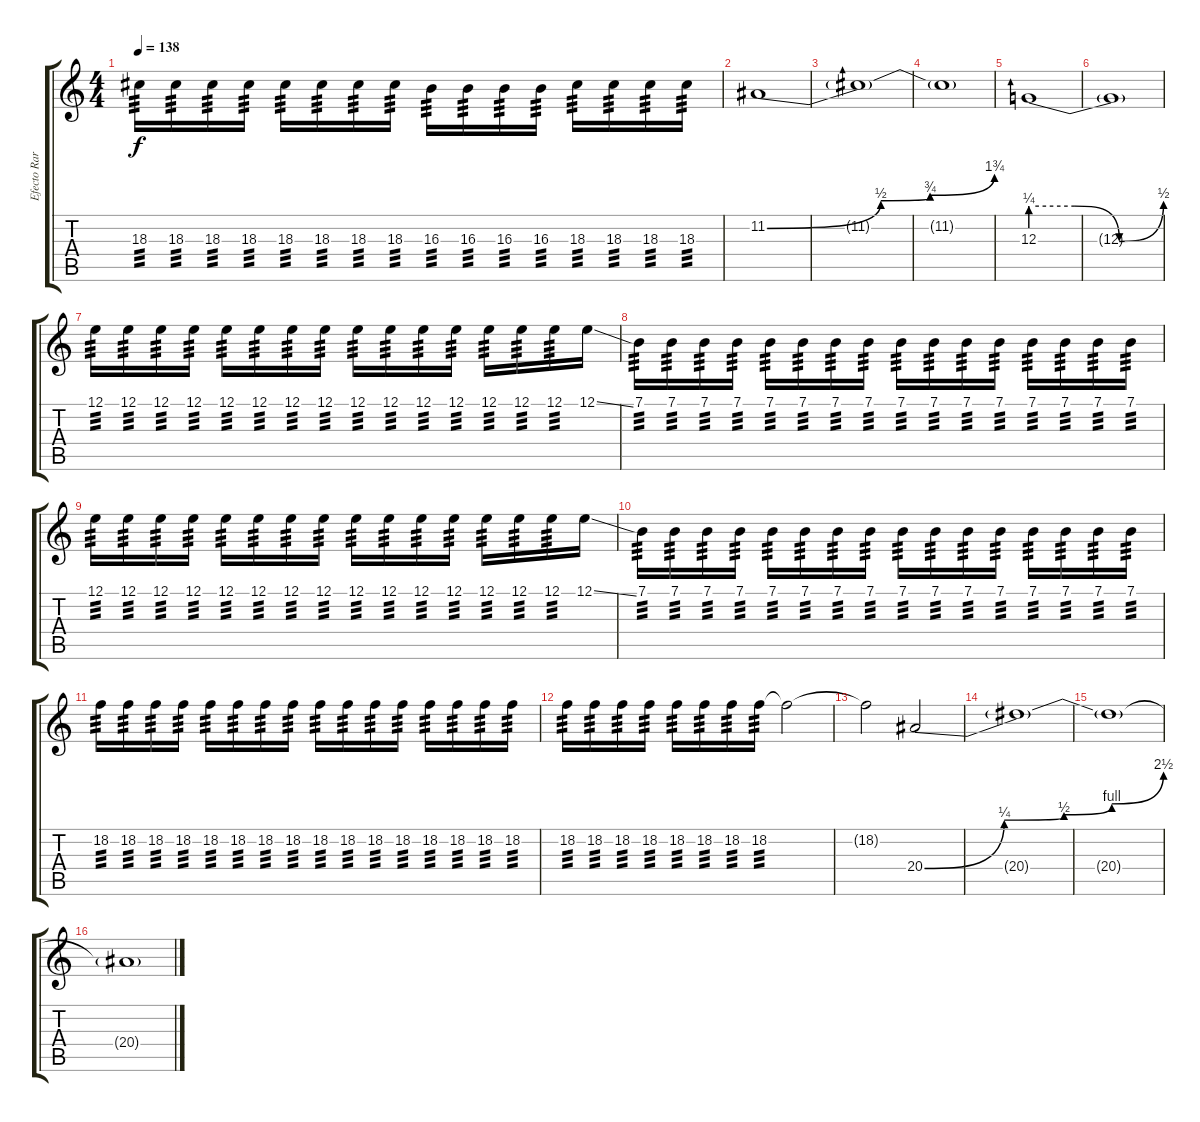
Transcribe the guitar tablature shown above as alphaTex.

\track ("Efecto Raro" "Efecto Rar") {instrument tremolostrings}
\staff {score tabs}
\tuning (E4 B3 G3 D3 A2 E2) {hide}
\ts (4 4)
\tempo 138
\clef g2
\ks c
18.3.16{tp 3 dy f} 18.3.16{tp 3} 18.3.16{tp 3} 18.3.16{tp 3} 18.3.16{tp 3} 18.3.16{tp 3} 18.3.16{tp 3} 18.3.16{tp 3} 16.3.16{tp 3} 16.3.16{tp 3} 16.3.16{tp 3} 16.3.16{tp 3} 18.3.16{tp 3} 18.3.16{tp 3} 18.3.16{tp 3} 18.3.16{tp 3} |
11.2{be (custom 0 0 30 2 43 3 60 7)}.1 |
11.2{t}.1 |
11.2{t}.1{volume 8} |
12.3{be (custom 0 1 20 1 40 0 60 2)}.1 |
12.3{t}.1{volume 10} |
12.1.16{tp 3} 12.1.16{tp 3} 12.1.16{tp 3} 12.1.16{tp 3} 12.1.16{tp 3} 12.1.16{tp 3} 12.1.16{tp 3} 12.1.16{tp 3} 12.1.16{tp 3} 12.1.16{tp 3} 12.1.16{tp 3} 12.1.16{tp 3} 12.1.16{tp 3} 12.1.16{tp 3} 12.1.16{tp 3} 12.1{ss}.16 |
7.1.16{tp 3} 7.1.16{tp 3} 7.1.16{tp 3} 7.1.16{tp 3} 7.1.16{tp 3} 7.1.16{tp 3} 7.1.16{tp 3} 7.1.16{tp 3} 7.1.16{tp 3} 7.1.16{tp 3} 7.1.16{tp 3} 7.1.16{tp 3} 7.1.16{tp 3} 7.1.16{tp 3} 7.1.16{tp 3} 7.1.16{tp 3} |
12.1.16{tp 3} 12.1.16{tp 3} 12.1.16{tp 3} 12.1.16{tp 3} 12.1.16{tp 3} 12.1.16{tp 3} 12.1.16{tp 3} 12.1.16{tp 3} 12.1.16{tp 3} 12.1.16{tp 3} 12.1.16{tp 3} 12.1.16{tp 3} 12.1.16{tp 3} 12.1.16{tp 3} 12.1.16{tp 3} 12.1{ss}.16 |
7.1.16{tp 3} 7.1.16{tp 3} 7.1.16{tp 3} 7.1.16{tp 3} 7.1.16{tp 3} 7.1.16{tp 3} 7.1.16{tp 3} 7.1.16{tp 3} 7.1.16{tp 3} 7.1.16{tp 3} 7.1.16{tp 3} 7.1.16{tp 3} 7.1.16{tp 3} 7.1.16{tp 3} 7.1.16{tp 3} 7.1.16{tp 3} |
18.2.16{tp 3} 18.2.16{tp 3} 18.2.16{tp 3} 18.2.16{tp 3} 18.2.16{tp 3} 18.2.16{tp 3} 18.2.16{tp 3} 18.2.16{tp 3} 18.2.16{tp 3} 18.2.16{tp 3} 18.2.16{tp 3} 18.2.16{tp 3} 18.2.16{tp 3} 18.2.16{tp 3} 18.2.16{tp 3} 18.2.16{tp 3} |
18.2.16{tp 3} 18.2.16{tp 3} 18.2.16{tp 3} 18.2.16{tp 3} 18.2.16{tp 3} 18.2.16{tp 3} 18.2.16{tp 3} 18.2.16{tp 3} 18.2{t}.2 |
18.2{t}.2{volume 6} 20.4{be (custom 0 0 20 1 35 2 47 4 60 10)}.2{volume 16} |
20.4{t}.1{volume 10} |
20.4{t}.1{volume 14} |
20.4{t}.1{volume 16}
